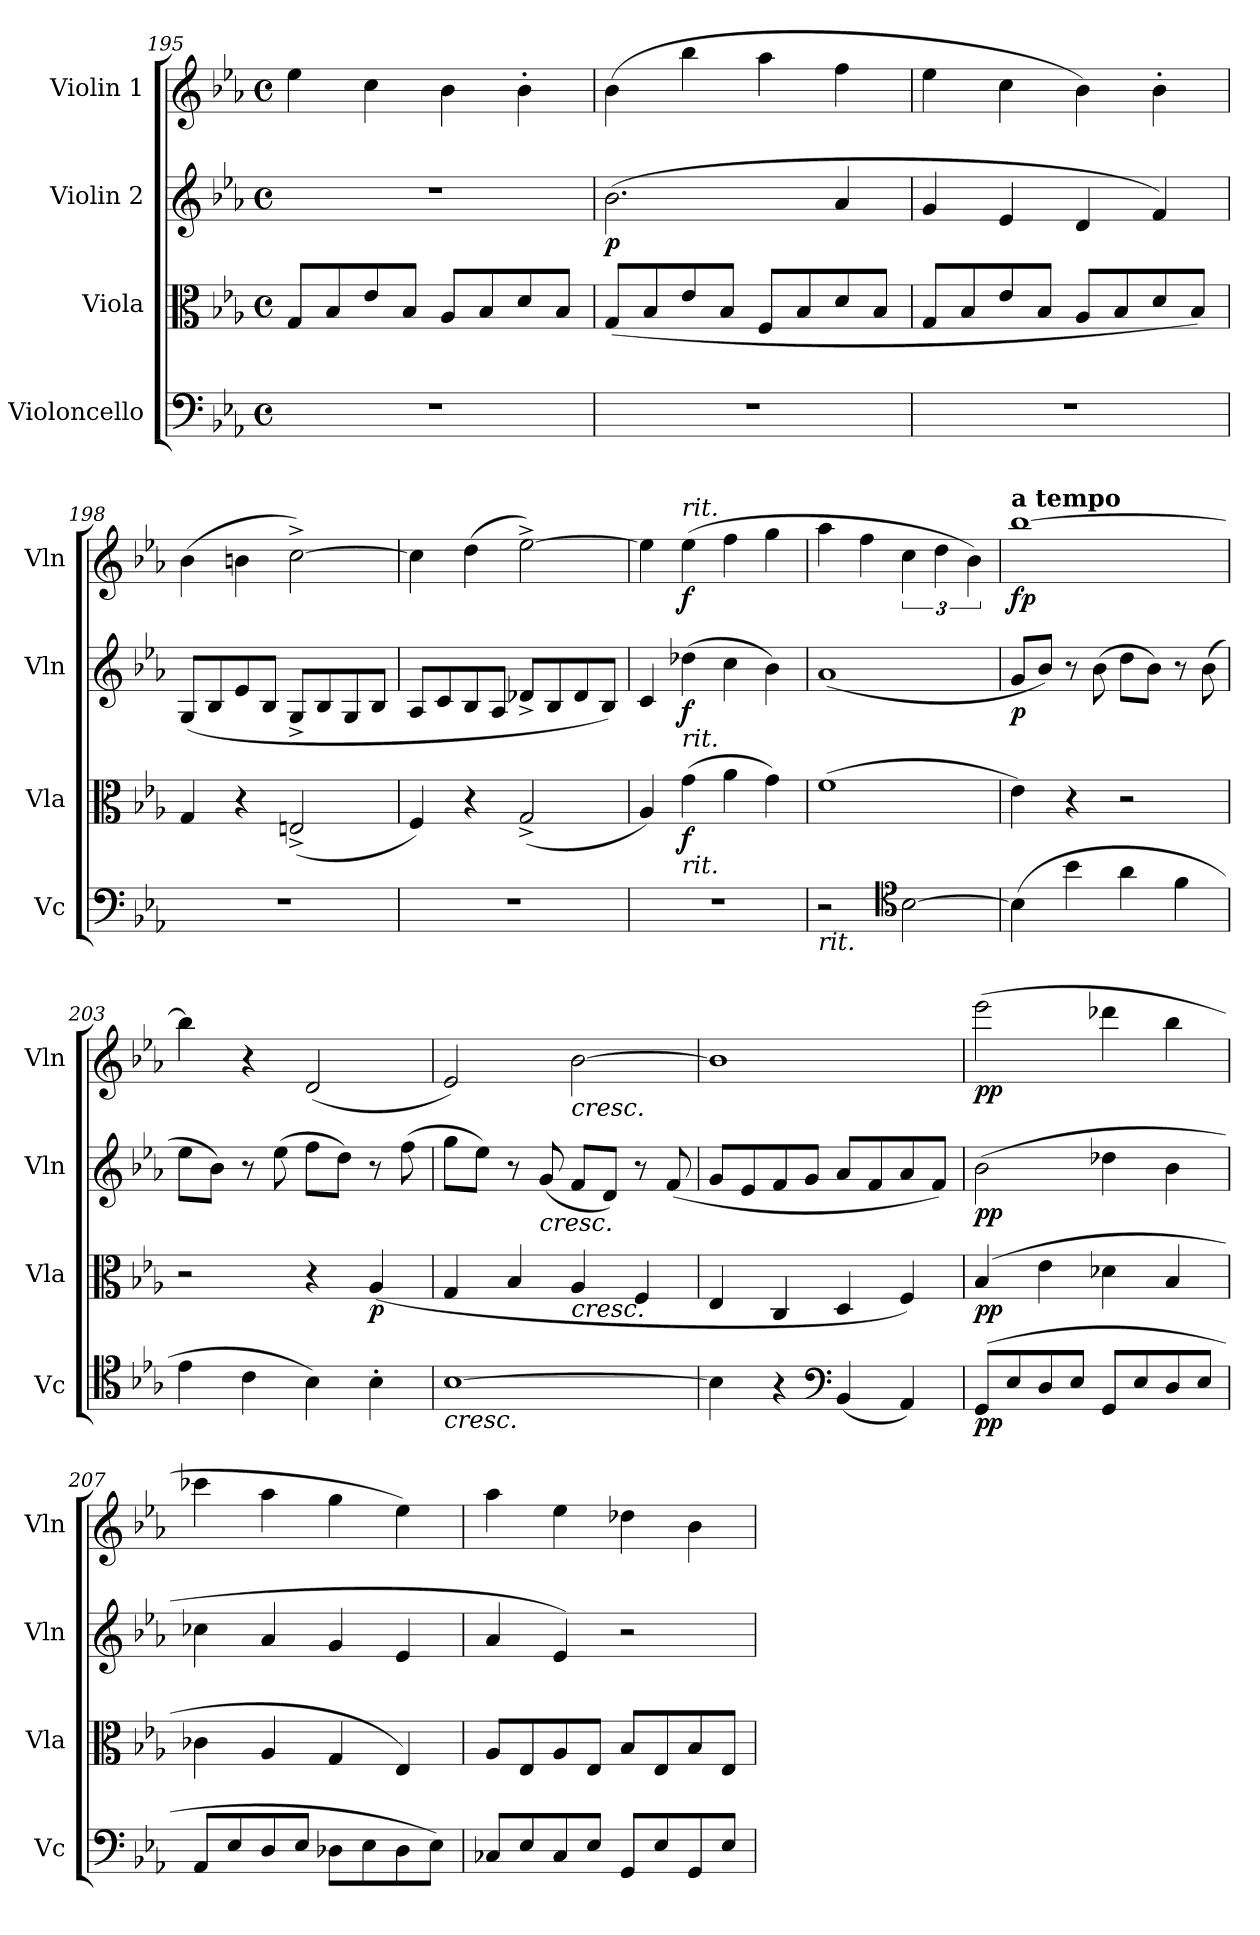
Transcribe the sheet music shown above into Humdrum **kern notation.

**kern	**dynam	**kern	**dynam	**kern	**dynam	**kern	**dynam
*part4	*part4	*part3	*part3	*part2	*part2	*part1	*part1
*staff4	*staff4	*staff3	*staff3	*staff2	*staff2	*staff1	*staff1
*I"Violoncello	*	*I"Viola	*	*I"Violin 2	*	*I"Violin 1	*
*I'Vc	*	*I'Vla	*	*I'Vln	*	*I'Vln	*
*clefF4	*	*clefC3	*	*clefG2	*	*clefG2	*
*k[b-e-a-]	*	*k[b-e-a-]	*	*k[b-e-a-]	*	*k[b-e-a-]	*
*M4/4	*	*M4/4	*	*M4/4	*	*M4/4	*
*met(c)	*	*met(c)	*	*met(c)	*	*met(c)	*
=195	=195	=195	=195	=195	=195	=195	=195
1r	.	8G/L	.	1r	.	4ee-\	.
.	.	8B-/	.	.	.	.	.
.	.	8e-/	.	.	.	4cc\	.
.	.	8B-/J	.	.	.	.	.
.	.	8A-/L	.	.	.	4b-\	.
.	.	8B-/	.	.	.	.	.
.	.	8d/	.	.	.	4b-'\	.
.	.	8B-/J	.	.	.	.	.
=196	=196	=196	=196	=196	=196	=196	=196
!	!	!	!	!	!LO:DY:b	!	!
1r	.	(<8G/L	.	(2.b-\	p	(4b-\	.
.	.	8B-/	.	.	.	.	.
.	.	8e-/	.	.	.	4bb-\	.
.	.	8B-/J	.	.	.	.	.
.	.	8F/L	.	.	.	4aa-\	.
.	.	8B-/	.	.	.	.	.
.	.	8d/	.	4a-/	.	4ff\	.
.	.	8B-/J	.	.	.	.	.
=197	=197	=197	=197	=197	=197	=197	=197
1r	.	8G/L	.	4g/	.	4ee-\	.
.	.	8B-/	.	.	.	.	.
.	.	8e-/	.	4e-/	.	4cc\	.
.	.	8B-/J	.	.	.	.	.
.	.	8A-/L	.	4d/	.	4b-\)	.
.	.	8B-/	.	.	.	.	.
.	.	8d/	.	4f/)	.	4b-'\	.
.	.	8B-/J)	.	.	.	.	.
=198	=198	=198	=198	=198	=198	=198	=198
1r	.	4G/	.	(8G/L	.	(4b-\	.
.	.	.	.	8B-/	.	.	.
.	.	4r	.	8e-/	.	4bn\	.
.	.	.	.	8B-/J	.	.	.
.	.	(2En^>/	.	8G^>/L	.	[2cc^\)	.
.	.	.	.	8B-/	.	.	.
.	.	.	.	8G/	.	.	.
.	.	.	.	8B-/J	.	.	.
!!LO:LB:g=z
=199	=199	=199	=199	=199	=199	=199	=199
1r	.	4F/)	.	8A-/L	.	4cc\]	.
.	.	.	.	8c/	.	.	.
.	.	4r	.	8B-/	.	(4dd\	.
.	.	.	.	8A-/J	.	.	.
.	.	(2G^>/	.	8d-X^>/L	.	[2ee-^\)	.
.	.	.	.	8B-/	.	.	.
.	.	.	.	8d-/	.	.	.
.	.	.	.	8B-/J)	.	.	.
=200	=200	=200	=200	=200	=200	=200	=200
1r	.	4A-/)	.	4c/	.	4ee-\]	.
!	!	!	!	!	!	!LO:TX:a:i:t=rit.	!
!	!	!	!	!LO:TX:b:i:t=rit.	!	!	!
!	!	!LO:TX:b:i:t=rit.	!	!	!	!	!
!	!	!	!LO:DY:b	!	!LO:DY:b	!	!LO:DY:b
.	.	(4g\	f	(4dd-X\	f	(4ee-\	f
.	.	4a-\	.	4cc\	.	4ff\	.
.	.	4g\)	.	4b-\)	.	4gg\	.
=201	=201	=201	=201	=201	=201	=201	=201
!LO:TX:b:i:t=rit.	!	!	!	!	!	!	!
2r	.	(1f	.	(<1a-	.	4aa-\	.
.	.	.	.	.	.	4ff\	.
*clefC4	*	*	*	*	*	*	*
[2B-\	.	.	.	.	.	6cc\	.
.	.	.	.	.	.	6dd\	.
.	.	.	.	.	.	6b-\)	.
=202	=202	=202	=202	=202	=202	=202	=202
!	!	!	!	!	!	!LO:TX:a:B:t=a tempo	!
!	!	!	!	!	!LO:DY:b	!	!LO:DY:b
(4B-\]	.	4e-\)	.	8g/L	p	[1bb-	fp
.	.	.	.	8b-/J)	.	.	.
4b-\	.	4r	.	8r	.	.	.
.	.	.	.	(8b-\	.	.	.
4a-\	.	2r	.	8dd\L	.	.	.
.	.	.	.	8b-\J)	.	.	.
4f\	.	.	.	8r	.	.	.
.	.	.	.	(8b-\	.	.	.
!!LO:PB:g=z
=203	=203	=203	=203	=203	=203	=203	=203
4e-\	.	2r	.	8ee-\L	.	4bb-\]	.
.	.	.	.	8b-\J)	.	.	.
4c\	.	.	.	8r	.	4r	.
.	.	.	.	(8ee-\	.	.	.
4B-\)	.	4r	.	8ff\L	.	(2d/	.
.	.	.	.	8dd\J)	.	.	.
!	!	!	!LO:DY:b	!	!	!	!
4B-'\	.	(<4A-/	p	8r	.	.	.
.	.	.	.	(8ff\	.	.	.
=204	=204	=204	=204	=204	=204	=204	=204
!LO:TX:b:i:t=cresc.	!	!	!	!	!	!	!
[1B-	.	4G/	.	8gg\L	.	2e-/)	.
.	.	.	.	8ee-\J)	.	.	.
.	.	4B-/	.	8r	.	.	.
!	!	!	!	!LO:TX:b:i:t=cresc.	!	!	!
.	.	.	.	(8g/	.	.	.
!	!	!	!	!	!	!LO:TX:b:i:t=cresc.	!
!	!	!LO:TX:b:i:t=cresc.	!	!	!	!	!
.	.	4A-/	.	8f/L	.	[2b-\	.
.	.	.	.	8d/J)	.	.	.
.	.	4F/	.	8r	.	.	.
.	.	.	.	(8f/	.	.	.
=205	=205	=205	=205	=205	=205	=205	=205
4B-\]	.	4E-/	.	8g/L	.	1b-]	.
.	.	.	.	8e-/	.	.	.
4r	.	4C/	.	8f/	.	.	.
.	.	.	.	8g/J	.	.	.
*clefF4	*	*	*	*	*	*	*
(4BB-/	.	4D/	.	8a-/L	.	.	.
.	.	.	.	8f/	.	.	.
4AA-/)	.	4F/)	.	8a-/	.	.	.
.	.	.	.	8f/J)	.	.	.
=206	=206	=206	=206	=206	=206	=206	=206
!	!LO:DY:b	!	!LO:DY:b	!	!LO:DY:b	!	!LO:DY:b
(8GG/L	pp	(4B-/	pp	(2b-\	pp	(2eee-\	pp
8E-/	.	.	.	.	.	.	.
8D/	.	4e-\	.	.	.	.	.
8E-/J	.	.	.	.	.	.	.
8GG/L	.	4d-X\	.	4dd-X\	.	4ddd-X\	.
8E-/	.	.	.	.	.	.	.
8D/	.	4B-/	.	4b-\	.	4bb-\	.
8E-/J	.	.	.	.	.	.	.
=207	=207	=207	=207	=207	=207	=207	=207
8AA-/L	.	4c-X\	.	4cc-X\	.	4ccc-X\	.
8E-/	.	.	.	.	.	.	.
8D/	.	4A-/	.	4a-/	.	4aa-\	.
8E-/J	.	.	.	.	.	.	.
8D-X\L	.	4G/	.	4g/	.	4gg\	.
8E-\	.	.	.	.	.	.	.
8D-\	.	4E-/)	.	4e-/	.	4ee-\)	.
8E-\J)	.	.	.	.	.	.	.
!!LO:LB:g=z
=208	=208	=208	=208	=208	=208	=208	=208
8C-X/L	.	8A-/L	.	4a-/	.	4aa-\	.
8E-/	.	8E-/	.	.	.	.	.
8C-/	.	8A-/	.	4e-/)	.	4ee-\	.
8E-/J	.	8E-/J	.	.	.	.	.
8GG/L	.	8B-/L	.	2r	.	4dd-X\	.
8E-/	.	8E-/	.	.	.	.	.
8GG/	.	8B-/	.	.	.	4b-\	.
8E-/J	.	8E-/J	.	.	.	.	.
=	=	=	=	=	=	=	=
*-	*-	*-	*-	*-	*-	*-	*-
